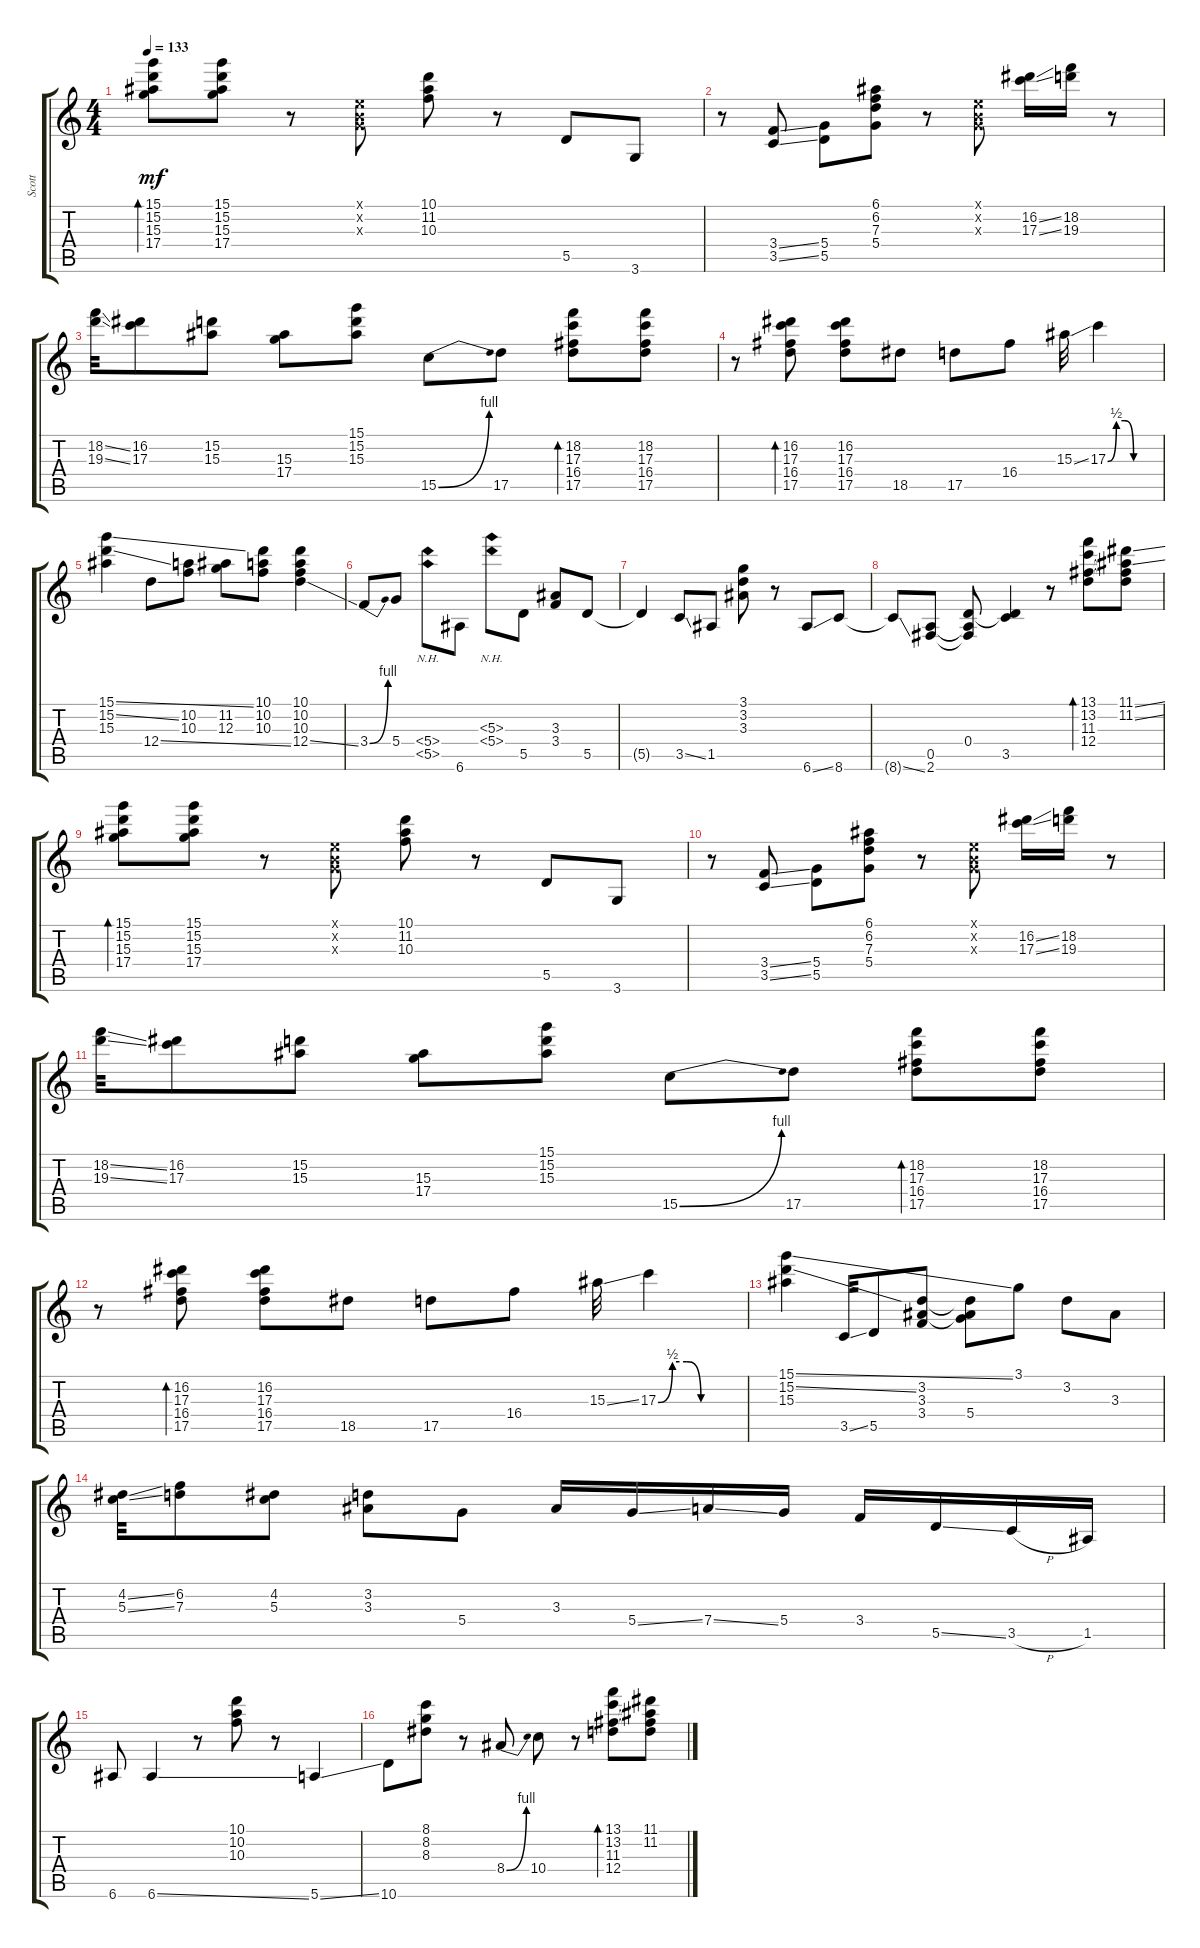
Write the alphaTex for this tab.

\track ("Scott" "Scott") {instrument acousticguitarsteel}
\staff {score tabs}
\tuning (E4 B3 G3 D3 A2 E2) {hide}
\ts (4 4)
\tempo 133
\clef g2
\ks c
(15.1 15.2 15.3 17.4).8{bd 30 dy mf} (15.1 15.2 15.3 17.4).8 r.8 (0.1{x} 0.2{x} 0.3{x}).8 (10.1 11.2 10.3).8 r.8 5.5.8 3.6.8 |
r.8 (3.4{ss} 3.5{ss}).8 (5.4 5.5).8 (6.1 6.2 7.3 5.4).8 r.8 (0.1{x} 0.2{x} 0.3{x}).8 (16.2{ss} 17.3{ss}).16 (18.2 19.3).16 r.8 |
(18.2{ss} 19.3{ss}).32 (16.2 17.3).8 (15.2 15.3).8 (15.3 17.4).8 (15.1 15.2 15.3).8 15.5{be (bend 0 0 60 4)}.8 17.5.8 (18.2 17.3 16.4 17.5).8{bd 30} (18.2 17.3 16.4 17.5).8 |
r.8 (16.2 17.3 16.4 17.5).8{bd 30} (16.2 17.3 16.4 17.5).8 18.5.8 17.5.8 16.4.8 15.3{ss}.32 17.3{be (custom 0 0 10 2 20 2 30 0 60 0)}.4 |
(15.1{ss} 15.2{ss} 15.3).4 12.4{ss}.8 (10.2 10.3).8 (11.2 12.3).8 (10.1 10.2 10.3).8 (10.1 10.2 10.3 12.4{ss}).4 |
3.4{be (bend 0 0 60 4)}.8 5.4.8 (5.4{nh} 5.5{nh}).8 6.6.8 (5.3{nh} 5.4{nh}).8 5.5.8 (3.3 3.4).8 5.5.8 |
5.5{t}.4 3.5{ss}.8 1.5.8 (3.1 3.2 3.3).8 r.8 6.6{ss}.8 8.6.8 |
8.6{ss t}.8 (0.5 2.6).8 (0.4 0.5{t} 2.6{t}).8 (0.4{t} 3.5).4 r.8 (13.1 13.2 11.3 12.4).8{bd 30} (11.1{ss} 11.2{ss} 11.3{t} 12.4{t}).8 |
(15.1 15.2 15.3 17.4).8{bd 30} (15.1 15.2 15.3 17.4).8 r.8 (0.1{x} 0.2{x} 0.3{x}).8 (10.1 11.2 10.3).8 r.8 5.5.8 3.6.8 |
r.8 (3.4{ss} 3.5{ss}).8 (5.4 5.5).8 (6.1 6.2 7.3 5.4).8 r.8 (0.1{x} 0.2{x} 0.3{x}).8 (16.2{ss} 17.3{ss}).16 (18.2 19.3).16 r.8 |
(18.2{ss} 19.3{ss}).32 (16.2 17.3).8 (15.2 15.3).8 (15.3 17.4).8 (15.1 15.2 15.3).8 15.5{be (bend 0 0 60 4)}.8 17.5.8 (18.2 17.3 16.4 17.5).8{bd 30} (18.2 17.3 16.4 17.5).8 |
r.8 (16.2 17.3 16.4 17.5).8{bd 30} (16.2 17.3 16.4 17.5).8 18.5.8 17.5.8 16.4.8 15.3{ss}.32 17.3{be (custom 0 0 10 2 20 2 30 0 60 0)}.4 |
(15.1{ss} 15.2{ss} 15.3).4 3.5{ss}.32 5.5.8 (3.2 3.3 3.4).8 (3.2{t} 3.3{t} 5.4).8 3.1.8 3.2.8 3.3.8 |
(4.2{ss} 5.3{ss}).32 (6.2 7.3).8 (4.2 5.3).8 (3.2 3.3).8 5.4.8 3.3.16 5.4{ss}.16 7.4{ss}.16 5.4.16 3.4.16 5.5{ss}.16 3.5{h}.16 1.5.16 |
6.6.8 6.6{ss}.4 r.8 (10.1 10.2 10.3).8 r.8 5.6{ss}.4 |
10.6.8 (8.1 8.2 8.3).8 r.8 8.4{be (bend 0 0 60 4)}.8 10.4.8 r.8 (13.1 13.2 11.3 12.4).8{bd 30} (11.1 11.2 11.3{t} 12.4{t}).8
